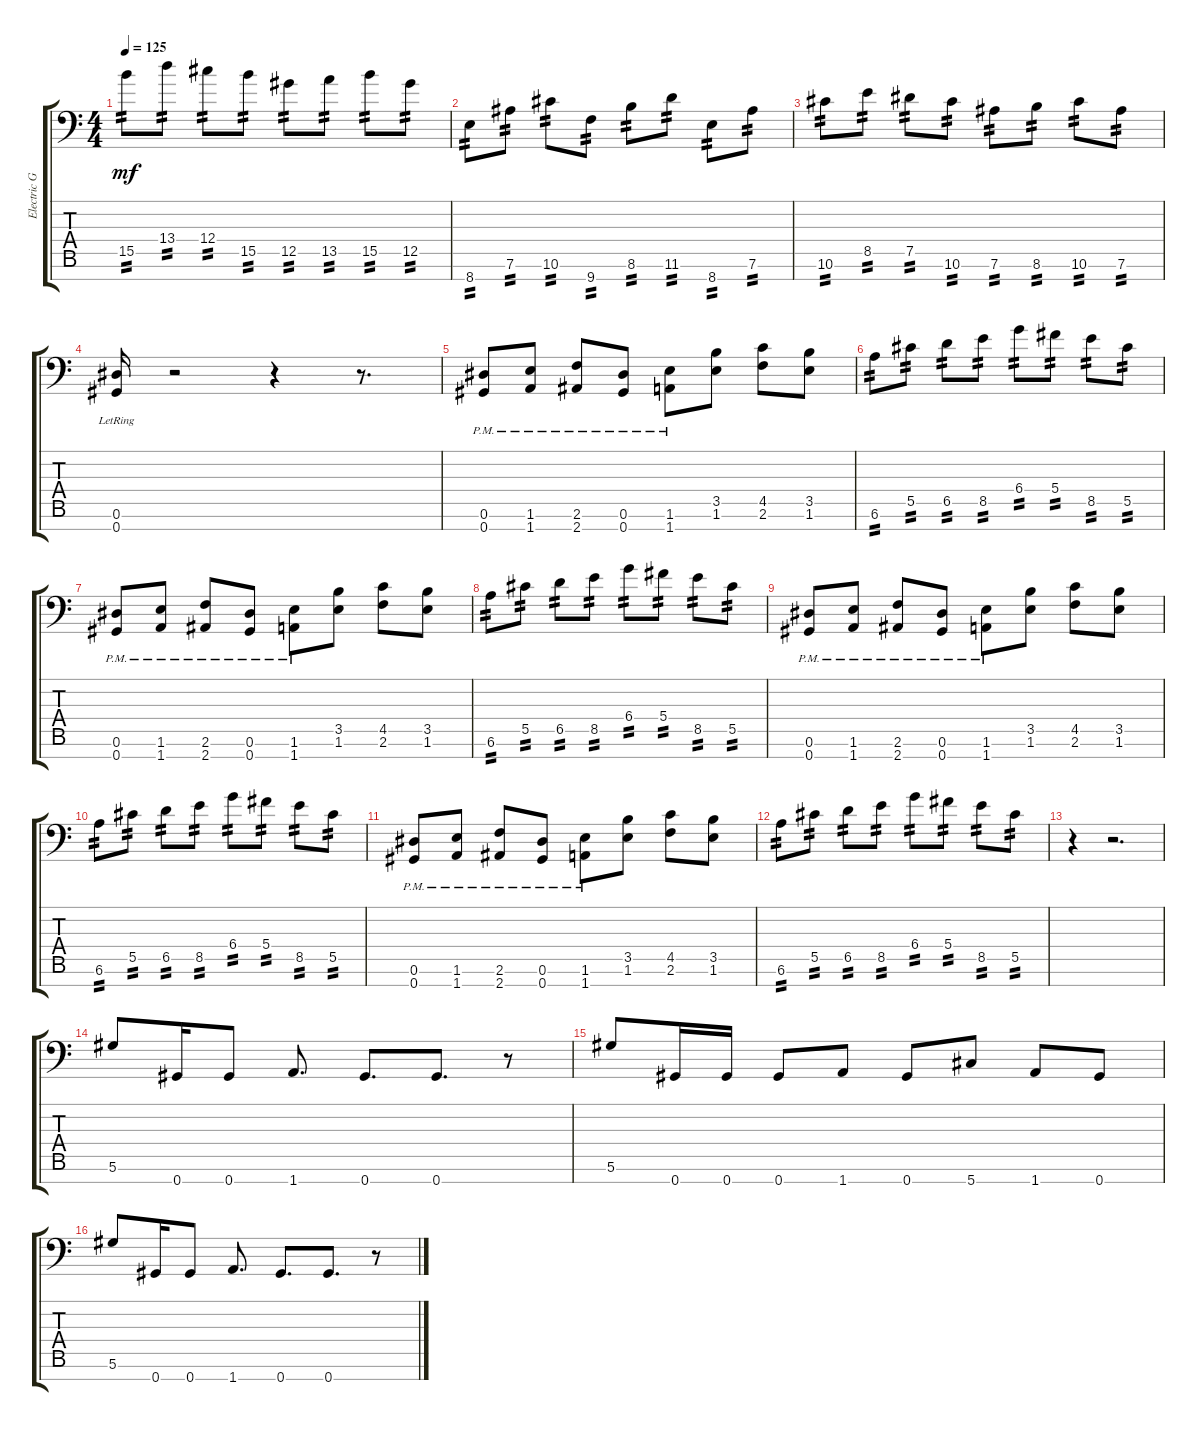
\track ("Electric Guitar" "Electric G") {instrument distortionguitar}
\staff {score tabs}
\tuning (Eb4 Bb3 Gb3 Db3 Ab2 Eb2 Ab1) {hide}
\ts (4 4)
\tempo 125
\clef f4
\ks c
15.5.8{tp 2 dy mf} 13.4.8{tp 2} 12.4.8{tp 2} 15.5.8{tp 2} 12.5.8{tp 2} 13.5.8{tp 2} 15.5.8{tp 2} 12.5.8{tp 2} |
8.7.8{tp 2} 7.6.8{tp 2} 10.6.8{tp 2} 9.7.8{tp 2} 8.6.8{tp 2} 11.6.8{tp 2} 8.7.8{tp 2} 7.6.8{tp 2} |
10.6.8{tp 2} 8.5.8{tp 2} 7.5.8{tp 2} 10.6.8{tp 2} 7.6.8{tp 2} 8.6.8{tp 2} 10.6.8{tp 2} 7.6.8{tp 2} |
(0.6{lr} 0.7{lr}).16 r.2 r.4 r.8{d} |
(0.6{pm} 0.7{pm}).8 (1.6{pm} 1.7{pm}).8 (2.6{pm} 2.7{pm}).8 (0.6{pm} 0.7{pm}).8 (1.6{pm} 1.7{pm}).8 (3.5 1.6).8 (4.5 2.6).8 (3.5 1.6).8 |
6.6.8{tp 2} 5.5.8{tp 2} 6.5.8{tp 2} 8.5.8{tp 2} 6.4.8{tp 2} 5.4.8{tp 2} 8.5.8{tp 2} 5.5.8{tp 2} |
(0.6{pm} 0.7{pm}).8 (1.6{pm} 1.7{pm}).8 (2.6{pm} 2.7{pm}).8 (0.6{pm} 0.7{pm}).8 (1.6{pm} 1.7{pm}).8 (3.5 1.6).8 (4.5 2.6).8 (3.5 1.6).8 |
6.6.8{tp 2} 5.5.8{tp 2} 6.5.8{tp 2} 8.5.8{tp 2} 6.4.8{tp 2} 5.4.8{tp 2} 8.5.8{tp 2} 5.5.8{tp 2} |
(0.6{pm} 0.7{pm}).8 (1.6{pm} 1.7{pm}).8 (2.6{pm} 2.7{pm}).8 (0.6{pm} 0.7{pm}).8 (1.6{pm} 1.7{pm}).8 (3.5 1.6).8 (4.5 2.6).8 (3.5 1.6).8 |
6.6.8{tp 2} 5.5.8{tp 2} 6.5.8{tp 2} 8.5.8{tp 2} 6.4.8{tp 2} 5.4.8{tp 2} 8.5.8{tp 2} 5.5.8{tp 2} |
(0.6{pm} 0.7{pm}).8 (1.6{pm} 1.7{pm}).8 (2.6{pm} 2.7{pm}).8 (0.6{pm} 0.7{pm}).8 (1.6{pm} 1.7{pm}).8 (3.5 1.6).8 (4.5 2.6).8 (3.5 1.6).8 |
6.6.8{tp 2} 5.5.8{tp 2} 6.5.8{tp 2} 8.5.8{tp 2} 6.4.8{tp 2} 5.4.8{tp 2} 8.5.8{tp 2} 5.5.8{tp 2} |
r.4 r.2{d} |
5.6.8 0.7.16 0.7.8 1.7.8{d} 0.7.8{d} 0.7.8{d} r.8 |
5.6.8 0.7.16 0.7.16 0.7.8 1.7.8 0.7.8 5.7.8 1.7.8 0.7.8 |
5.6.8 0.7.16 0.7.8 1.7.8{d} 0.7.8{d} 0.7.8{d} r.8
